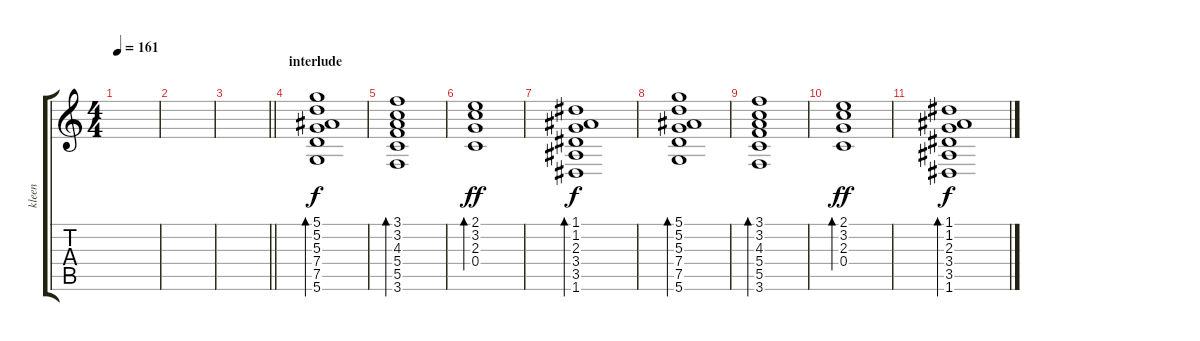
\track ("kleen" "kleen") {instrument electricguitarclean}
\staff {score tabs}
\tuning (D4 A3 F3 C3 G2 D2) {hide}
\ts (4 4)
\tempo 161
\clef g2
\ks c
|
|
\barLineRight lightlight
|
\section ("" "interlude")
(5.1 5.2 5.3 7.4 7.5 5.6).1{bd 60} |
(3.1 3.2 4.3 5.4 5.5 3.6).1{bd 60} |
(2.1 3.2 2.3 0.4).1{bd 120 dy ff} |
(1.1 1.2 2.3 3.4 3.5 1.6).1{bd 60 dy f} |
(5.1 5.2 5.3 7.4 7.5 5.6).1{bd 60} |
(3.1 3.2 4.3 5.4 5.5 3.6).1{bd 60} |
(2.1 3.2 2.3 0.4).1{bd 120 dy ff} |
(1.1 1.2 2.3 3.4 3.5 1.6).1{bd 60 dy f}
